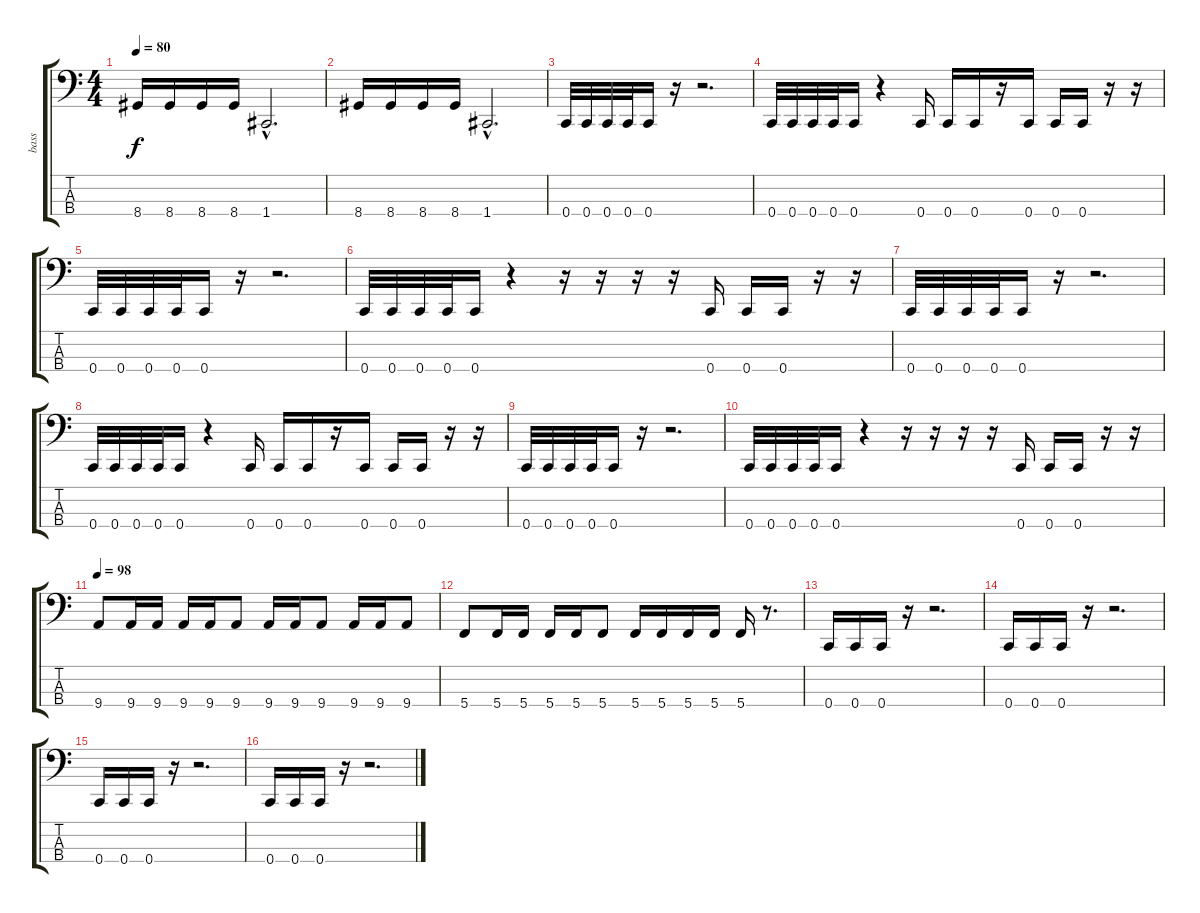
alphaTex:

\track ("bass" "bass") {instrument electricbasspick}
\staff {score tabs}
\tuning (F2 C2 G1 C1) {hide}
\ts (4 4)
\tempo 80
\clef f4
\ks c
8.4.16{dy f} 8.4.16 8.4.16 8.4.16 1.4{hac}.2{d} |
8.4.16 8.4.16 8.4.16 8.4.16 1.4{hac}.2{d} |
0.4.32 0.4.32 0.4.32 0.4.32 0.4.16 r.16 r.2{d} |
0.4.32 0.4.32 0.4.32 0.4.32 0.4.16 r.4 0.4.16 0.4.16 0.4.16 r.16 0.4.16 0.4.16 0.4.16 r.16 r.16 |
0.4.32 0.4.32 0.4.32 0.4.32 0.4.16 r.16 r.2{d} |
0.4.32 0.4.32 0.4.32 0.4.32 0.4.16 r.4 r.16 r.16 r.16 r.16 0.4.16 0.4.16 0.4.16 r.16 r.16 |
0.4.32 0.4.32 0.4.32 0.4.32 0.4.16 r.16 r.2{d} |
0.4.32 0.4.32 0.4.32 0.4.32 0.4.16 r.4 0.4.16 0.4.16 0.4.16 r.16 0.4.16 0.4.16 0.4.16 r.16 r.16 |
0.4.32 0.4.32 0.4.32 0.4.32 0.4.16 r.16 r.2{d} |
0.4.32 0.4.32 0.4.32 0.4.32 0.4.16 r.4 r.16 r.16 r.16 r.16 0.4.16 0.4.16 0.4.16 r.16 r.16 |
\tempo 98
9.4.8 9.4.16 9.4.16 9.4.16 9.4.16 9.4.8 9.4.16 9.4.16 9.4.8 9.4.16 9.4.16 9.4.8 |
5.4.8 5.4.16 5.4.16 5.4.16 5.4.16 5.4.8 5.4.16 5.4.16 5.4.16 5.4.16 5.4.16 r.8{d} |
0.4.16 0.4.16 0.4.16 r.16 r.2{d} |
0.4.16 0.4.16 0.4.16 r.16 r.2{d} |
0.4.16 0.4.16 0.4.16 r.16 r.2{d} |
0.4.16 0.4.16 0.4.16 r.16 r.2{d}
